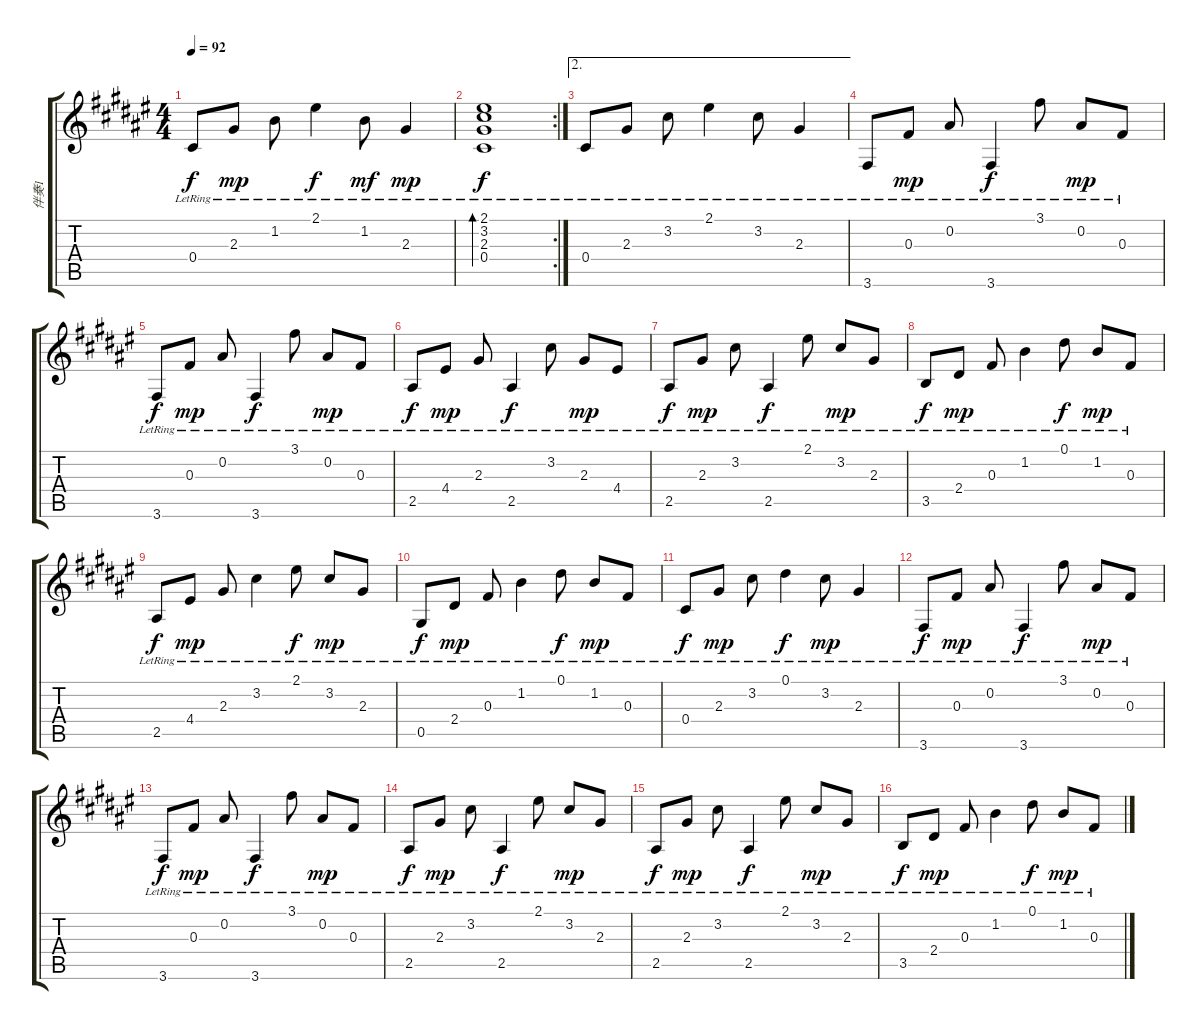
\track ("伴奏1" "伴奏1") {instrument acousticguitarsteel}
\staff {score tabs}
\tuning (Eb4 Bb3 Gb3 Db3 Ab2 Eb2) {hide}
\ts (4 4)
\tempo 92
\clef g2
\ks f#
0.4{lr}.8{dy f} 2.3{lr}.8{dy mp} 1.2{lr}.8 2.1{lr}.4{dy f} 1.2{lr}.8{dy mf} 2.3{lr}.4{dy mp} |
\rc 2
(2.1{lr} 3.2{lr} 2.3{lr} 0.4{lr}).1{bd 240 dy f} |
\ae 2
0.4{lr}.8 2.3{lr}.8 3.2{lr}.8 2.1{lr}.4 3.2{lr}.8 2.3{lr}.4 |
3.6{lr}.8 0.3{lr}.8{dy mp} 0.2{lr}.8 3.6{lr}.4{dy f} 3.1{lr}.8 0.2{lr}.8{dy mp} 0.3{lr}.8 |
3.6{lr}.8{dy f} 0.3{lr}.8{dy mp} 0.2{lr}.8 3.6{lr}.4{dy f} 3.1{lr}.8 0.2{lr}.8{dy mp} 0.3{lr}.8 |
2.5{lr}.8{dy f} 4.4{lr}.8{dy mp} 2.3{lr}.8 2.5{lr}.4{dy f} 3.2{lr}.8 2.3{lr}.8{dy mp} 4.4{lr}.8 |
2.5{lr}.8{dy f} 2.3{lr}.8{dy mp} 3.2{lr}.8 2.5{lr}.4{dy f} 2.1{lr}.8 3.2{lr}.8{dy mp} 2.3{lr}.8 |
3.5{lr}.8{dy f} 2.4{lr}.8{dy mp} 0.3{lr}.8 1.2{lr}.4 0.1{lr}.8{dy f} 1.2{lr}.8{dy mp} 0.3{lr}.8 |
2.5{lr}.8{dy f} 4.4{lr}.8{dy mp} 2.3{lr}.8 3.2{lr}.4 2.1{lr}.8{dy f} 3.2{lr}.8{dy mp} 2.3{lr}.8 |
0.5{lr}.8{dy f} 2.4{lr}.8{dy mp} 0.3{lr}.8 1.2{lr}.4 0.1{lr}.8{dy f} 1.2{lr}.8{dy mp} 0.3{lr}.8 |
0.4{lr}.8{dy f} 2.3{lr}.8{dy mp} 3.2{lr}.8 0.1{lr}.4{dy f} 3.2{lr}.8{dy mp} 2.3{lr}.4 |
3.6{lr}.8{dy f} 0.3{lr}.8{dy mp} 0.2{lr}.8 3.6{lr}.4{dy f} 3.1{lr}.8 0.2{lr}.8{dy mp} 0.3{lr}.8 |
3.6{lr}.8{dy f} 0.3{lr}.8{dy mp} 0.2{lr}.8 3.6{lr}.4{dy f} 3.1{lr}.8 0.2{lr}.8{dy mp} 0.3{lr}.8 |
2.5{lr}.8{dy f} 2.3{lr}.8{dy mp} 3.2{lr}.8 2.5{lr}.4{dy f} 2.1{lr}.8 3.2{lr}.8{dy mp} 2.3{lr}.8 |
2.5{lr}.8{dy f} 2.3{lr}.8{dy mp} 3.2{lr}.8 2.5{lr}.4{dy f} 2.1{lr}.8 3.2{lr}.8{dy mp} 2.3{lr}.8 |
3.5{lr}.8{dy f} 2.4{lr}.8{dy mp} 0.3{lr}.8 1.2{lr}.4 0.1{lr}.8{dy f} 1.2{lr}.8{dy mp} 0.3{lr}.8
